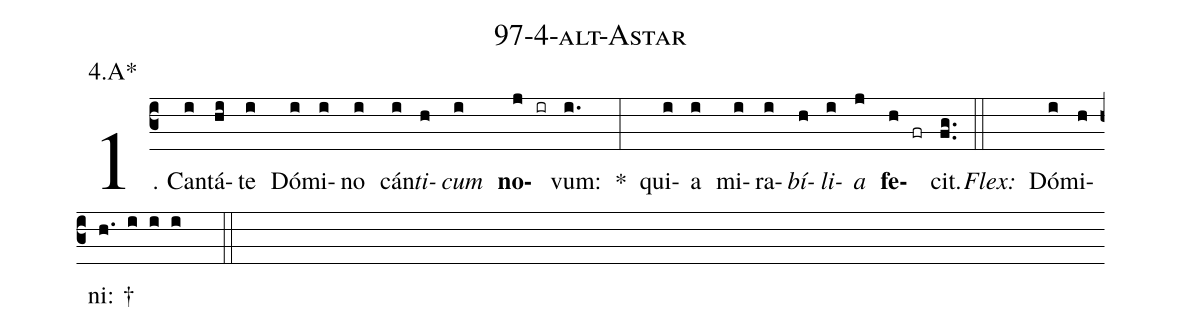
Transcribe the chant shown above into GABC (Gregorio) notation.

name: 97-4-alt-Astar;
annotation: 4.A*;
%%
(c3)1. Can(i)tá(hi)te(i) Dó(i)mi(i)no(i) cán(i)<i>ti</i>(h)<i>cum</i>(i) <b>no</b>(j ir)vum:(i.) *(:) qui(i)a(i) mi(i)ra(i)<i>bí</i>(h)<i>li</i>(i)<i>a</i>(j) <b>fe</b>(h fr)cit.(fg..) (::)
<i>Flex:</i>()  Dó(i)mi(h)ni: †(h. i i i  ::)
